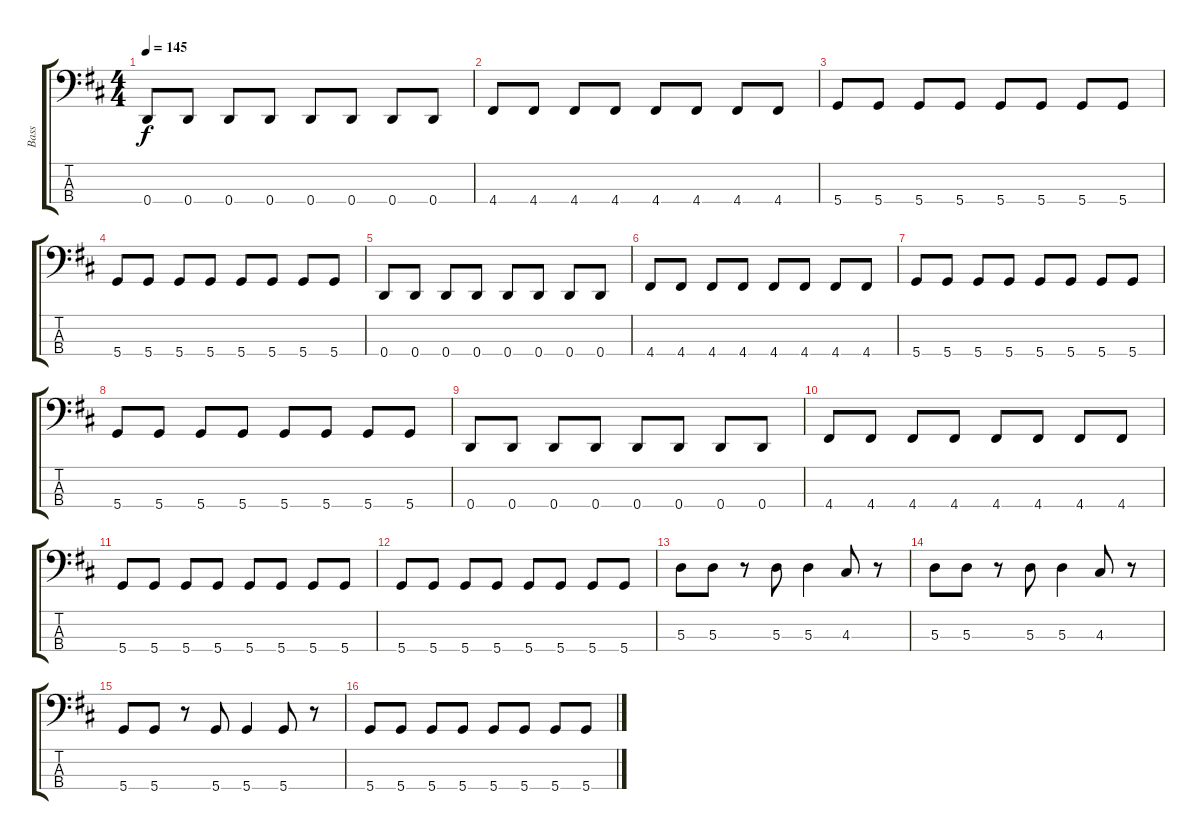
\track ("Bass" "Bass") {instrument electricbassfinger}
\staff {score tabs}
\tuning (G2 D2 A1 D1) {hide}
\ts (4 4)
\tempo 145
\clef f4
\ks d
0.4.8{dy f} 0.4.8 0.4.8 0.4.8 0.4.8 0.4.8 0.4.8 0.4.8 |
4.4.8 4.4.8 4.4.8 4.4.8 4.4.8 4.4.8 4.4.8 4.4.8 |
5.4.8 5.4.8 5.4.8 5.4.8 5.4.8 5.4.8 5.4.8 5.4.8 |
5.4.8 5.4.8 5.4.8 5.4.8 5.4.8 5.4.8 5.4.8 5.4.8 |
0.4.8 0.4.8 0.4.8 0.4.8 0.4.8 0.4.8 0.4.8 0.4.8 |
4.4.8 4.4.8 4.4.8 4.4.8 4.4.8 4.4.8 4.4.8 4.4.8 |
5.4.8 5.4.8 5.4.8 5.4.8 5.4.8 5.4.8 5.4.8 5.4.8 |
5.4.8 5.4.8 5.4.8 5.4.8 5.4.8 5.4.8 5.4.8 5.4.8 |
0.4.8 0.4.8 0.4.8 0.4.8 0.4.8 0.4.8 0.4.8 0.4.8 |
4.4.8 4.4.8 4.4.8 4.4.8 4.4.8 4.4.8 4.4.8 4.4.8 |
5.4.8 5.4.8 5.4.8 5.4.8 5.4.8 5.4.8 5.4.8 5.4.8 |
5.4.8 5.4.8 5.4.8 5.4.8 5.4.8 5.4.8 5.4.8 5.4.8 |
5.3.8 5.3.8 r.8 5.3.8 5.3.4 4.3.8 r.8 |
5.3.8 5.3.8 r.8 5.3.8 5.3.4 4.3.8 r.8 |
5.4.8 5.4.8 r.8 5.4.8 5.4.4 5.4.8 r.8 |
5.4.8 5.4.8 5.4.8 5.4.8 5.4.8 5.4.8 5.4.8 5.4.8
